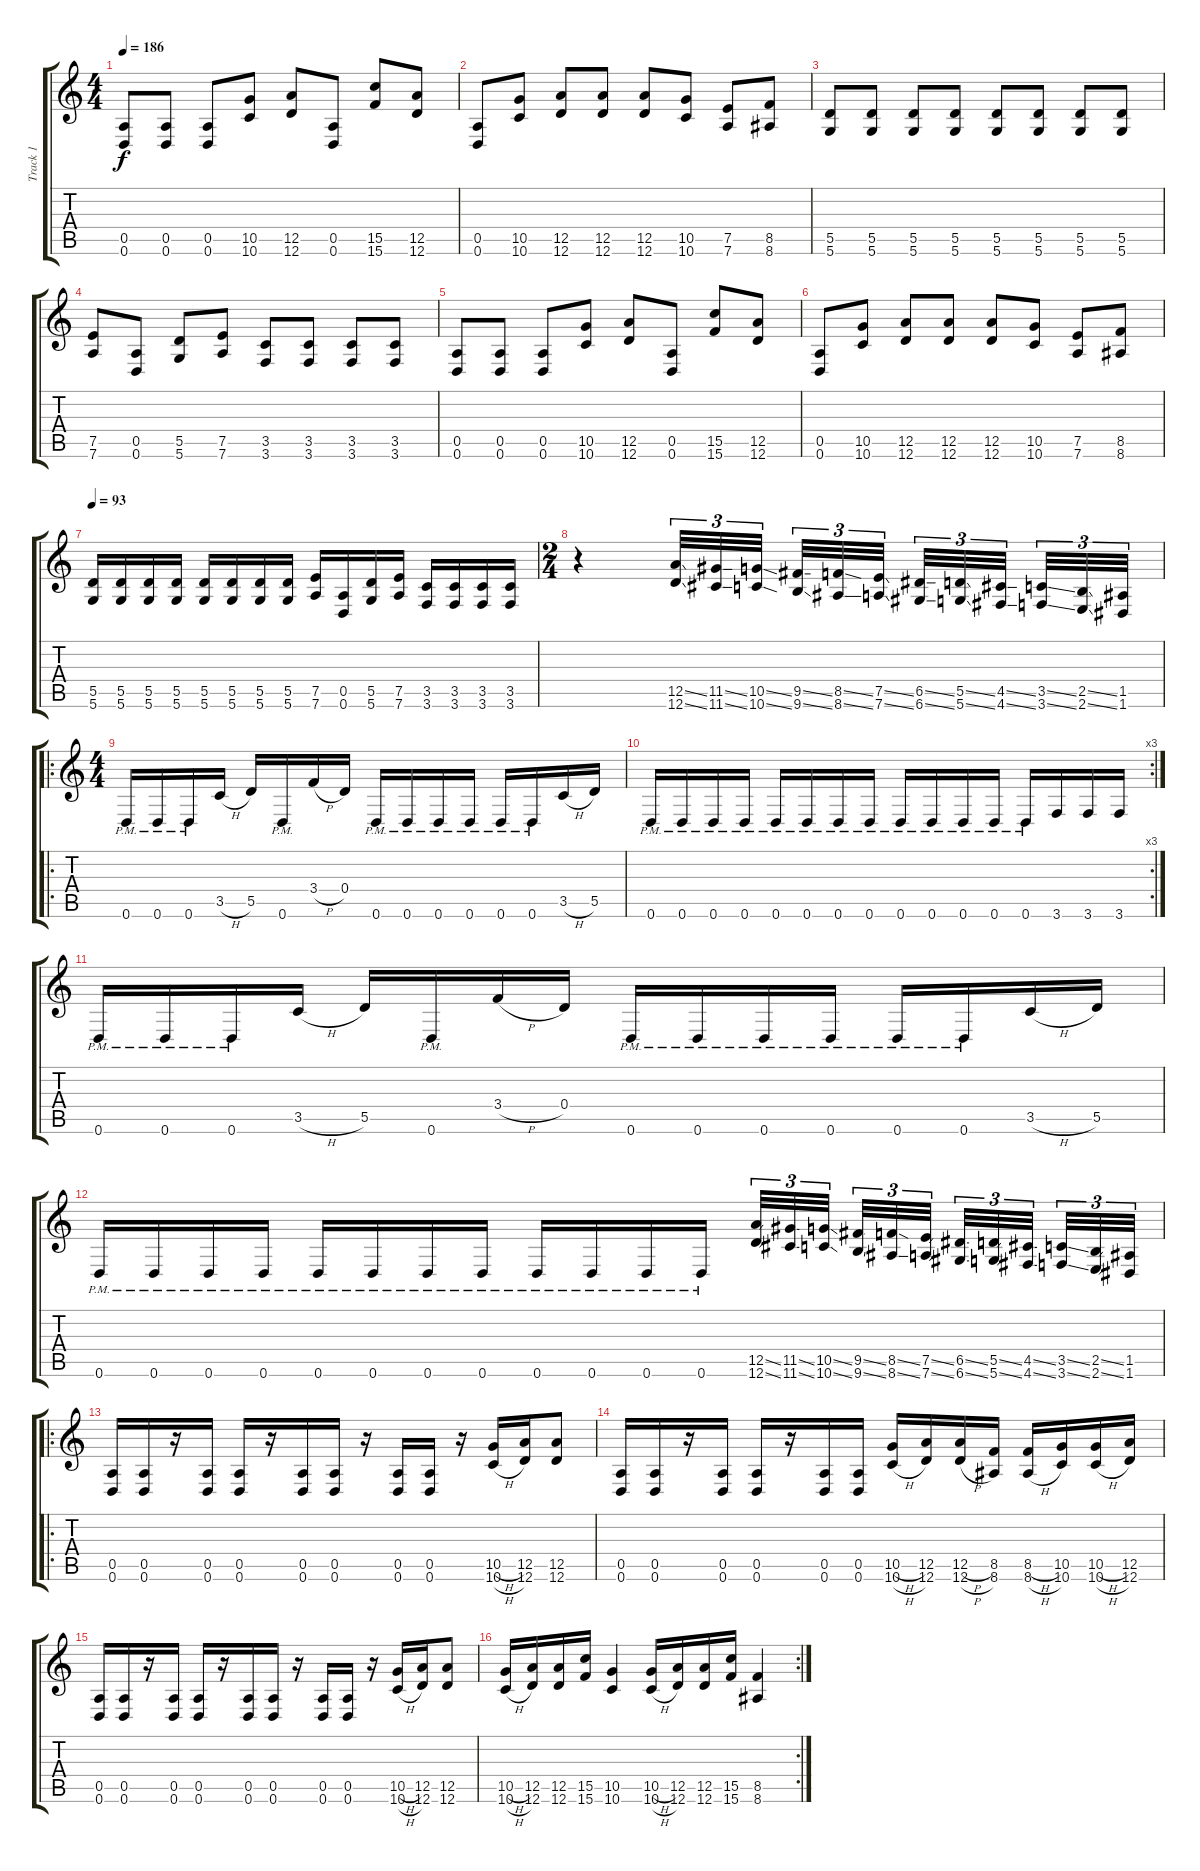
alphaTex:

\track ("Track 1" "Track 1") {instrument distortionguitar}
\staff {score tabs}
\tuning (E4 B3 G3 D3 A2 D2) {hide}
\ts (4 4)
\tempo 186
\clef g2
\ks c
(0.5 0.6).8{dy f} (0.5 0.6).8 (0.5 0.6).8 (10.5 10.6).8 (12.5 12.6).8 (0.5 0.6).8 (15.5 15.6).8 (12.5 12.6).8 |
(0.5 0.6).8 (10.5 10.6).8 (12.5 12.6).8 (12.5 12.6).8 (12.5 12.6).8 (10.5 10.6).8 (7.5 7.6).8 (8.5 8.6).8 |
(5.5 5.6).8 (5.5 5.6).8 (5.5 5.6).8 (5.5 5.6).8 (5.5 5.6).8 (5.5 5.6).8 (5.5 5.6).8 (5.5 5.6).8 |
(7.5 7.6).8 (0.5 0.6).8 (5.5 5.6).8 (7.5 7.6).8 (3.5 3.6).8 (3.5 3.6).8 (3.5 3.6).8 (3.5 3.6).8 |
(0.5 0.6).8 (0.5 0.6).8 (0.5 0.6).8 (10.5 10.6).8 (12.5 12.6).8 (0.5 0.6).8 (15.5 15.6).8 (12.5 12.6).8 |
(0.5 0.6).8 (10.5 10.6).8 (12.5 12.6).8 (12.5 12.6).8 (12.5 12.6).8 (10.5 10.6).8 (7.5 7.6).8 (8.5 8.6).8 |
\tempo 93
(5.5 5.6).16 (5.5 5.6).16 (5.5 5.6).16 (5.5 5.6).16 (5.5 5.6).16 (5.5 5.6).16 (5.5 5.6).16 (5.5 5.6).16 (7.5 7.6).16 (0.5 0.6).16 (5.5 5.6).16 (7.5 7.6).16 (3.5 3.6).16 (3.5 3.6).16 (3.5 3.6).16 (3.5 3.6).16 |
\ts (2 4)
r.4 (12.5{ss} 12.6{ss}).32{tu (3 2)} (11.5{ss} 11.6{ss}).32{tu (3 2)} (10.5{ss} 10.6{ss}).32{tu (3 2)} (9.5{ss} 9.6{ss}).32{tu (3 2)} (8.5{ss} 8.6{ss}).32{tu (3 2)} (7.5{ss} 7.6{ss}).32{tu (3 2)} (6.5{ss} 6.6{ss}).32{tu (3 2)} (5.5{ss} 5.6{ss}).32{tu (3 2)} (4.5{ss} 4.6{ss}).32{tu (3 2)} (3.5{ss} 3.6{ss}).32{tu (3 2)} (2.5{ss} 2.6{ss}).32{tu (3 2)} (1.5 1.6).32{tu (3 2)} |
\ro
\ts (4 4)
0.6{pm}.16 0.6{pm}.16 0.6{pm}.16 3.5{h}.16 5.5.16 0.6{pm}.16 3.4{h}.16 0.4.16 0.6{pm}.16 0.6{pm}.16 0.6{pm}.16 0.6{pm}.16 0.6{pm}.16 0.6{pm}.16 3.5{h}.16 5.5.16 |
\rc 3
0.6{pm}.16 0.6{pm}.16 0.6{pm}.16 0.6{pm}.16 0.6{pm}.16 0.6{pm}.16 0.6{pm}.16 0.6{pm}.16 0.6{pm}.16 0.6{pm}.16 0.6{pm}.16 0.6{pm}.16 0.6{pm}.16 3.6.16 3.6.16 3.6.16 |
0.6{pm}.16 0.6{pm}.16 0.6{pm}.16 3.5{h}.16 5.5.16 0.6{pm}.16 3.4{h}.16 0.4.16 0.6{pm}.16 0.6{pm}.16 0.6{pm}.16 0.6{pm}.16 0.6{pm}.16 0.6{pm}.16 3.5{h}.16 5.5.16 |
0.6{pm}.16 0.6{pm}.16 0.6{pm}.16 0.6{pm}.16 0.6{pm}.16 0.6{pm}.16 0.6{pm}.16 0.6{pm}.16 0.6{pm}.16 0.6{pm}.16 0.6{pm}.16 0.6{pm}.16 (12.5{ss} 12.6{ss}).32{tu (3 2)} (11.5{ss} 11.6{ss}).32{tu (3 2)} (10.5{ss} 10.6{ss}).32{tu (3 2)} (9.5{ss} 9.6{ss}).32{tu (3 2)} (8.5{ss} 8.6{ss}).32{tu (3 2)} (7.5{ss} 7.6{ss}).32{tu (3 2)} (6.5{ss} 6.6{ss}).32{tu (3 2)} (5.5{ss} 5.6{ss}).32{tu (3 2)} (4.5{ss} 4.6{ss}).32{tu (3 2)} (3.5{ss} 3.6{ss}).32{tu (3 2)} (2.5{ss} 2.6{ss}).32{tu (3 2)} (1.5 1.6).32{tu (3 2)} |
\ro
(0.5 0.6).16 (0.5 0.6).16 r.16 (0.5 0.6).16 (0.5 0.6).16 r.16 (0.5 0.6).16 (0.5 0.6).16 r.16 (0.5 0.6).16 (0.5 0.6).16 r.16 (10.5{h} 10.6{h}).16 (12.5 12.6).16 (12.5 12.6).8 |
(0.5 0.6).16 (0.5 0.6).16 r.16 (0.5 0.6).16 (0.5 0.6).16 r.16 (0.5 0.6).16 (0.5 0.6).16 (10.5{h} 10.6{h}).16 (12.5 12.6).16 (12.5{h} 12.6{h}).16 (8.5 8.6).16 (8.5{h} 8.6{h}).16 (10.5 10.6).16 (10.5{h} 10.6{h}).16 (12.5 12.6).16 |
(0.5 0.6).16 (0.5 0.6).16 r.16 (0.5 0.6).16 (0.5 0.6).16 r.16 (0.5 0.6).16 (0.5 0.6).16 r.16 (0.5 0.6).16 (0.5 0.6).16 r.16 (10.5{h} 10.6{h}).16 (12.5 12.6).16 (12.5 12.6).8 |
\rc 2
(10.5{h} 10.6{h}).16 (12.5 12.6).16 (12.5 12.6).16 (15.5 15.6).16 (10.5 10.6).4 (10.5{h} 10.6{h}).16 (12.5 12.6).16 (12.5 12.6).16 (15.5 15.6).16 (8.5 8.6).4
